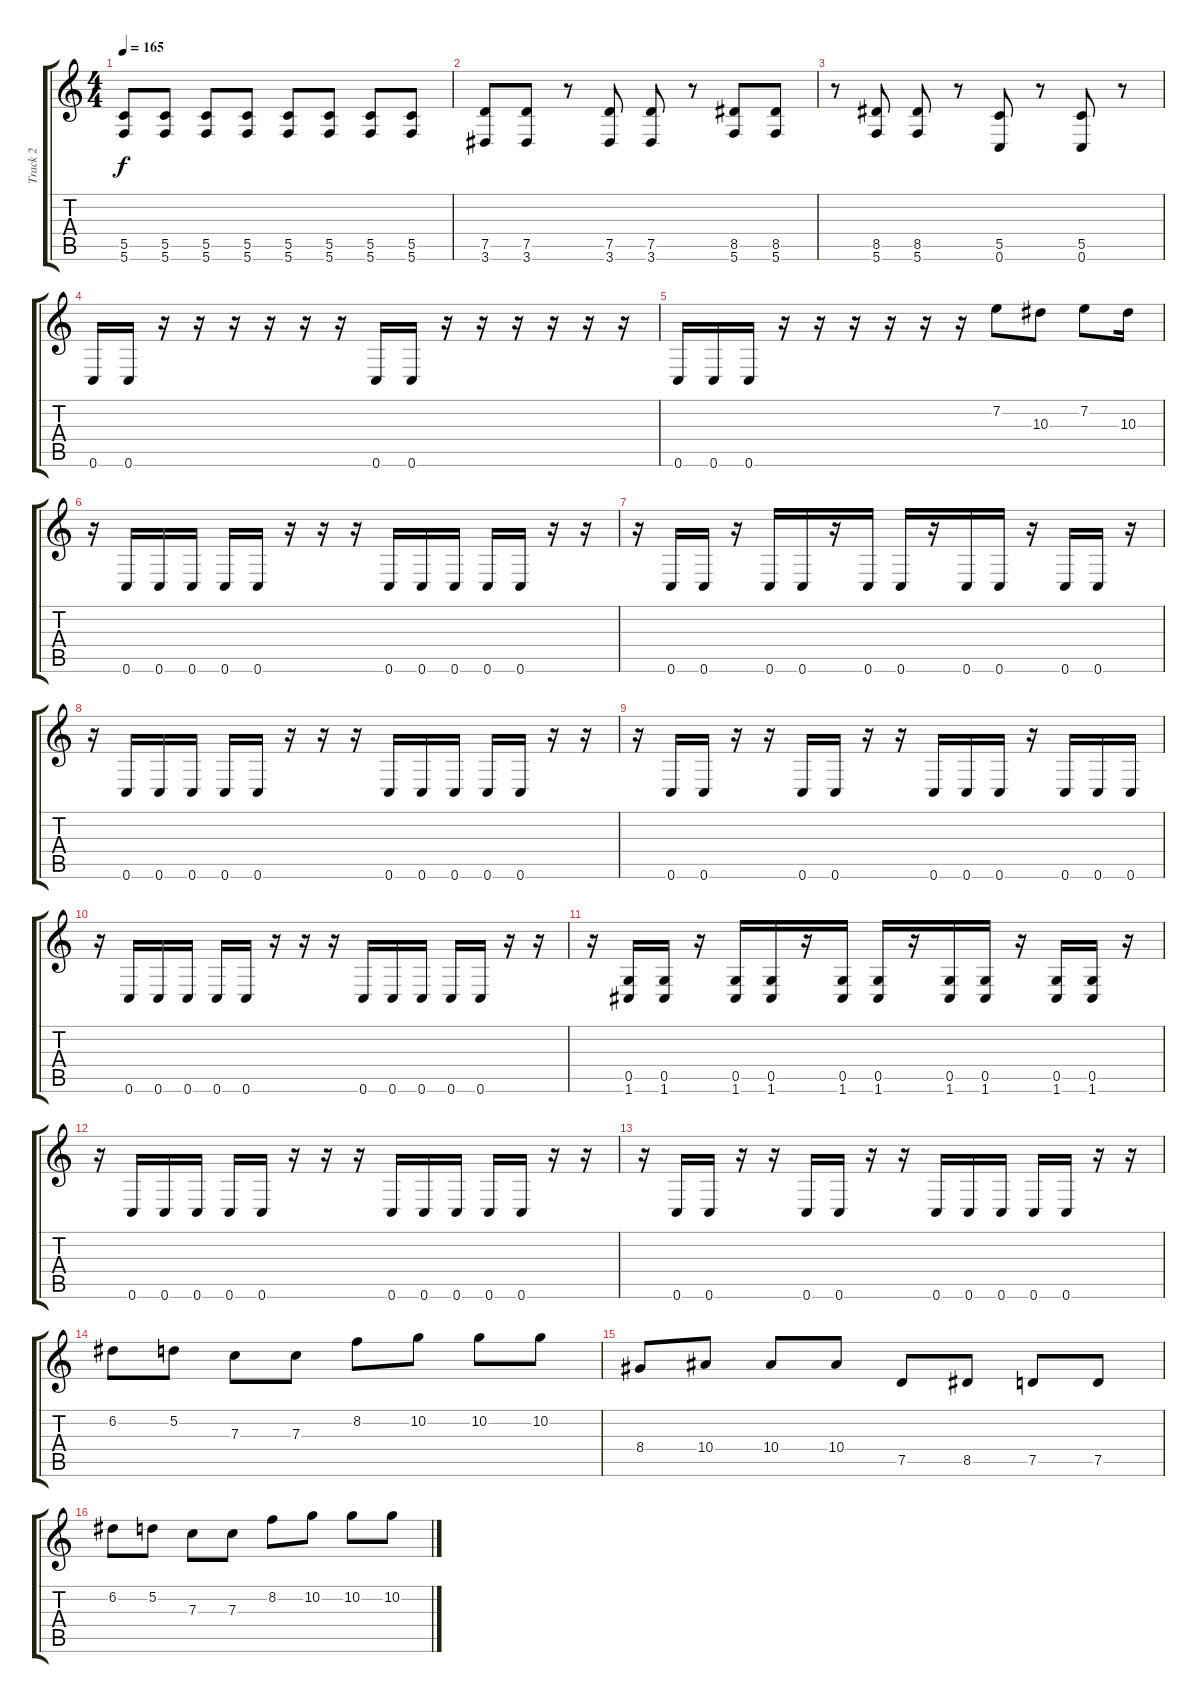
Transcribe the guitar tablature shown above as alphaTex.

\track ("Track 2" "Track 2") {instrument acousticguitarsteel}
\staff {score tabs}
\tuning (D4 A3 F3 C3 G2 C2) {hide}
\ts (4 4)
\tempo 165
\clef g2
\ks c
(5.5 5.6).8{dy f} (5.5 5.6).8 (5.5 5.6).8 (5.5 5.6).8 (5.5 5.6).8 (5.5 5.6).8 (5.5 5.6).8 (5.5 5.6).8 |
(7.5 3.6).8 (7.5 3.6).8 r.8 (7.5 3.6).8 (7.5 3.6).8 r.8 (8.5 5.6).8 (8.5 5.6).8 |
r.8 (8.5 5.6).8 (8.5 5.6).8 r.8 (5.5 0.6).8 r.8 (5.5 0.6).8 r.8 |
0.6.16 0.6.16 r.16 r.16 r.16 r.16 r.16 r.16 0.6.16 0.6.16 r.16 r.16 r.16 r.16 r.16 r.16 |
0.6.16 0.6.16 0.6.16 r.16 r.16 r.16 r.16 r.16 r.16 7.2.8 10.3.8 7.2.8 10.3.16 |
r.16 0.6.16 0.6.16 0.6.16 0.6.16 0.6.16 r.16 r.16 r.16 0.6.16 0.6.16 0.6.16 0.6.16 0.6.16 r.16 r.16 |
r.16 0.6.16 0.6.16 r.16 0.6.16 0.6.16 r.16 0.6.16 0.6.16 r.16 0.6.16 0.6.16 r.16 0.6.16 0.6.16 r.16 |
r.16 0.6.16 0.6.16 0.6.16 0.6.16 0.6.16 r.16 r.16 r.16 0.6.16 0.6.16 0.6.16 0.6.16 0.6.16 r.16 r.16 |
r.16 0.6.16 0.6.16 r.16 r.16 0.6.16 0.6.16 r.16 r.16 0.6.16 0.6.16 0.6.16 r.16 0.6.16 0.6.16 0.6.16 |
r.16 0.6.16 0.6.16 0.6.16 0.6.16 0.6.16 r.16 r.16 r.16 0.6.16 0.6.16 0.6.16 0.6.16 0.6.16 r.16 r.16 |
r.16 (0.5 1.6).16 (0.5 1.6).16 r.16 (0.5 1.6).16 (0.5 1.6).16 r.16 (0.5 1.6).16 (0.5 1.6).16 r.16 (0.5 1.6).16 (0.5 1.6).16 r.16 (0.5 1.6).16 (0.5 1.6).16 r.16 |
r.16 0.6.16 0.6.16 0.6.16 0.6.16 0.6.16 r.16 r.16 r.16 0.6.16 0.6.16 0.6.16 0.6.16 0.6.16 r.16 r.16 |
r.16 0.6.16 0.6.16 r.16 r.16 0.6.16 0.6.16 r.16 r.16 0.6.16 0.6.16 0.6.16 0.6.16 0.6.16 r.16 r.16 |
6.2.8 5.2.8 7.3.8 7.3.8 8.2.8 10.2.8 10.2.8 10.2.8 |
8.4.8 10.4.8 10.4.8 10.4.8 7.5.8 8.5.8 7.5.8 7.5.8 |
6.2.8 5.2.8 7.3.8 7.3.8 8.2.8 10.2.8 10.2.8 10.2.8
